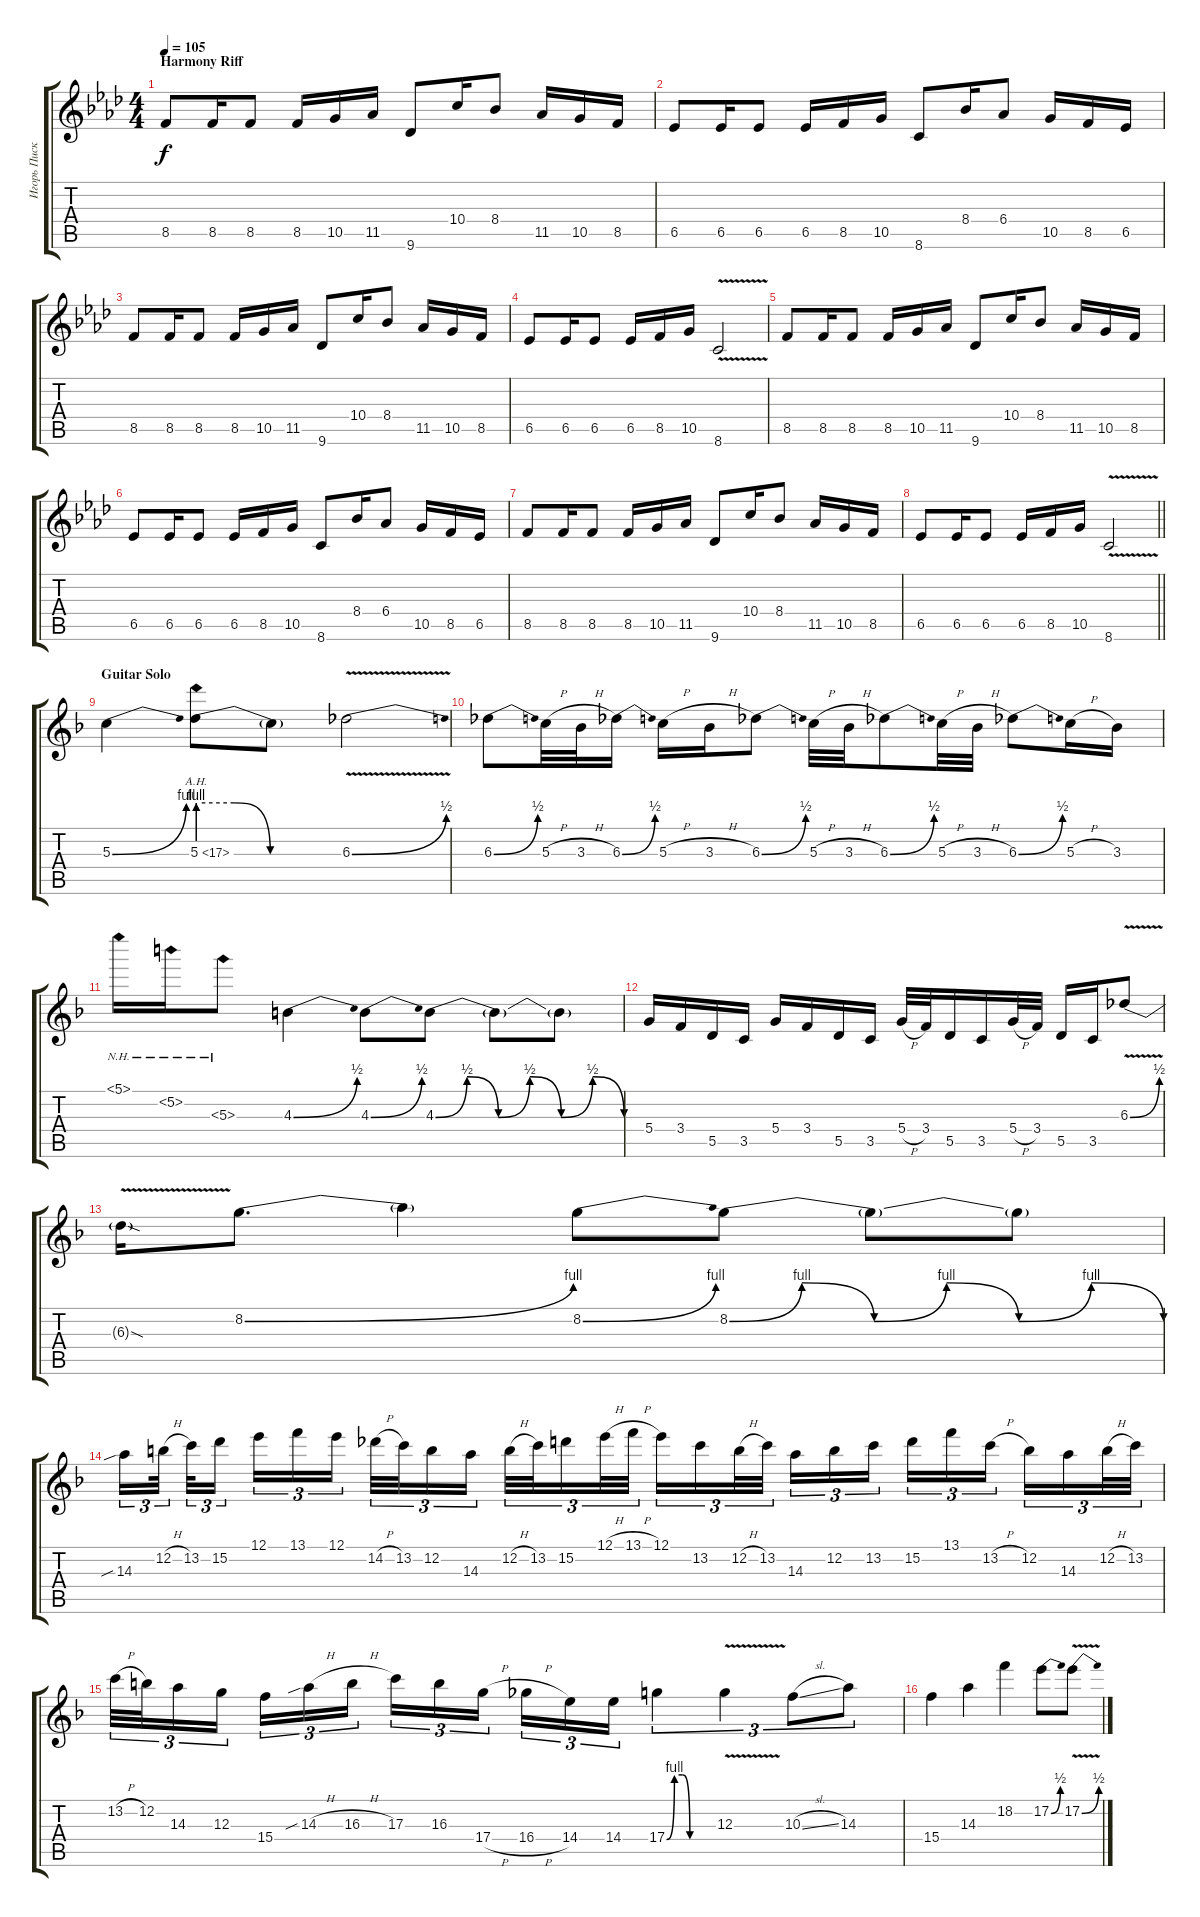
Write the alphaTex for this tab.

\track ("Игорь Пискарев" "Игорь Писк") {instrument distortionguitar}
\staff {score tabs}
\tuning (E4 B3 G3 D3 A2 E2) {hide}
\ts (4 4)
\section ("" "Harmony Riff")
\tempo 105
\clef g2
\ks ab
8.5.8{dy f balance 16} 8.5.16 8.5.8 8.5.16 10.5.16 11.5.16 9.6.8 10.4.16 8.4.8 11.5.16 10.5.16 8.5.16 |
6.5.8 6.5.16 6.5.8 6.5.16 8.5.16 10.5.16 8.6.8 8.4.16 6.4.8 10.5.16 8.5.16 6.5.16 |
8.5.8 8.5.16 8.5.8 8.5.16 10.5.16 11.5.16 9.6.8 10.4.16 8.4.8 11.5.16 10.5.16 8.5.16 |
6.5.8 6.5.16 6.5.8 6.5.16 8.5.16 10.5.16 8.6{v}.2 |
8.5.8 8.5.16 8.5.8 8.5.16 10.5.16 11.5.16 9.6.8 10.4.16 8.4.8 11.5.16 10.5.16 8.5.16 |
6.5.8 6.5.16 6.5.8 6.5.16 8.5.16 10.5.16 8.6.8 8.4.16 6.4.8 10.5.16 8.5.16 6.5.16 |
8.5.8 8.5.16 8.5.8 8.5.16 10.5.16 11.5.16 9.6.8 10.4.16 8.4.8 11.5.16 10.5.16 8.5.16 |
\barLineRight lightlight
6.5.8 6.5.16 6.5.8 6.5.16 8.5.16 10.5.16 8.6{v}.2 |
\section ("" "Guitar Solo")
\ks f
5.3{be (bend 0 0 60 4)}.4{instrument distortionguitar} 5.3{be (custom 0 4 15 4 30 0 60 0) ah 12}.8 5.3{t}.8 6.3{be (bend 0 0 60 2) v}.2 |
6.3{be (bend 0 0 60 2)}.8 5.3{h}.32 3.3{h}.32 6.3{be (bend 0 0 60 2)}.16 5.3{h}.16 3.3{h}.16 6.3{be (bend 0 0 60 2)}.8 5.3{h}.32 3.3{h}.32 6.3{be (bend 0 0 60 2)}.8 5.3{h}.32 3.3{h}.32 6.3{be (bend 0 0 60 2)}.8 5.3{h}.16 3.3.16 |
5.1{nh}.16 5.2{nh}.16 5.3{nh}.8 4.3{be (bend 0 0 60 2)}.4 4.3{be (bend 0 0 60 2)}.8 4.3{be (custom 0 0 10 2 20 0 30 2 40 0 50 2 60 0)}.8 4.3{t}.8 4.3{t}.8 |
5.4.16 3.4.16 5.5.16 3.5.16 5.4.16 3.4.16 5.5.16 3.5.16 5.4{h}.32 3.4.32 5.5.16 3.5.16 5.4{h}.32 3.4.32 5.5.16 3.5.16 6.3{be (bend 0 0 60 2) v}.8 |
6.3{sod t}.16 8.2{be (bend 0 0 60 4)}.8{d} 8.2{t}.4 8.2{be (bend 0 0 60 4)}.8 8.2{be (custom 0 0 10 4 20 0 30 4 40 0 50 4 60 0)}.8 8.2{t}.8 8.2{t}.8 |
14.3{sib}.16{tu (3 2)} 12.2{h}.32{tu (3 2)} 13.2.32{tu (3 2)} 15.2.16{tu (3 2) beam splitsecondary} 12.1.16{tu (3 2)} 13.1.16{tu (3 2)} 12.1.16{tu (3 2)} 14.2{h}.32{tu (3 2)} 13.2.32{tu (3 2)} 12.2.16{tu (3 2)} 14.3.16{tu (3 2) beam splitsecondary} 12.2{h}.32{tu (3 2)} 13.2.32{tu (3 2)} 15.2.16{tu (3 2)} 12.1{h}.32{tu (3 2)} 13.1{h}.32{tu (3 2)} 12.1.16{tu (3 2)} 13.2.16{tu (3 2)} 12.2{h}.32{tu (3 2)} 13.2.32{tu (3 2) beam splitsecondary} 14.3.16{tu (3 2)} 12.2.16{tu (3 2)} 13.2.16{tu (3 2)} 15.2.16{tu (3 2)} 13.1.16{tu (3 2)} 13.2{h}.16{tu (3 2) beam splitsecondary} 12.2.16{tu (3 2)} 14.3.16{tu (3 2)} 12.2{h}.32{tu (3 2)} 13.2.32{tu (3 2)} |
13.2{h}.32{tu (3 2)} 12.2.32{tu (3 2)} 14.3.16{tu (3 2)} 12.3.16{tu (3 2) beam splitsecondary} 15.4.16{tu (3 2)} 14.3{sib h}.16{tu (3 2)} 16.3{h}.16{tu (3 2)} 17.3.16{tu (3 2)} 16.3.16{tu (3 2)} 17.4{h}.16{tu (3 2) beam splitsecondary} 16.4{h}.16{tu (3 2)} 14.4.16{tu (3 2)} 14.4.16{tu (3 2)} 17.4{be (custom 0 0 10 4 20 4 30 0 60 0)}.4{tu (3 2)} 12.3{v}.4{tu (3 2)} 10.3{sl}.8{tu (3 2)} 14.3.8{tu (3 2)} |
15.4.4 14.3.4 18.2.4 17.2{be (bend 0 0 60 2)}.8 17.2{be (bend 0 0 60 2) v}.8
